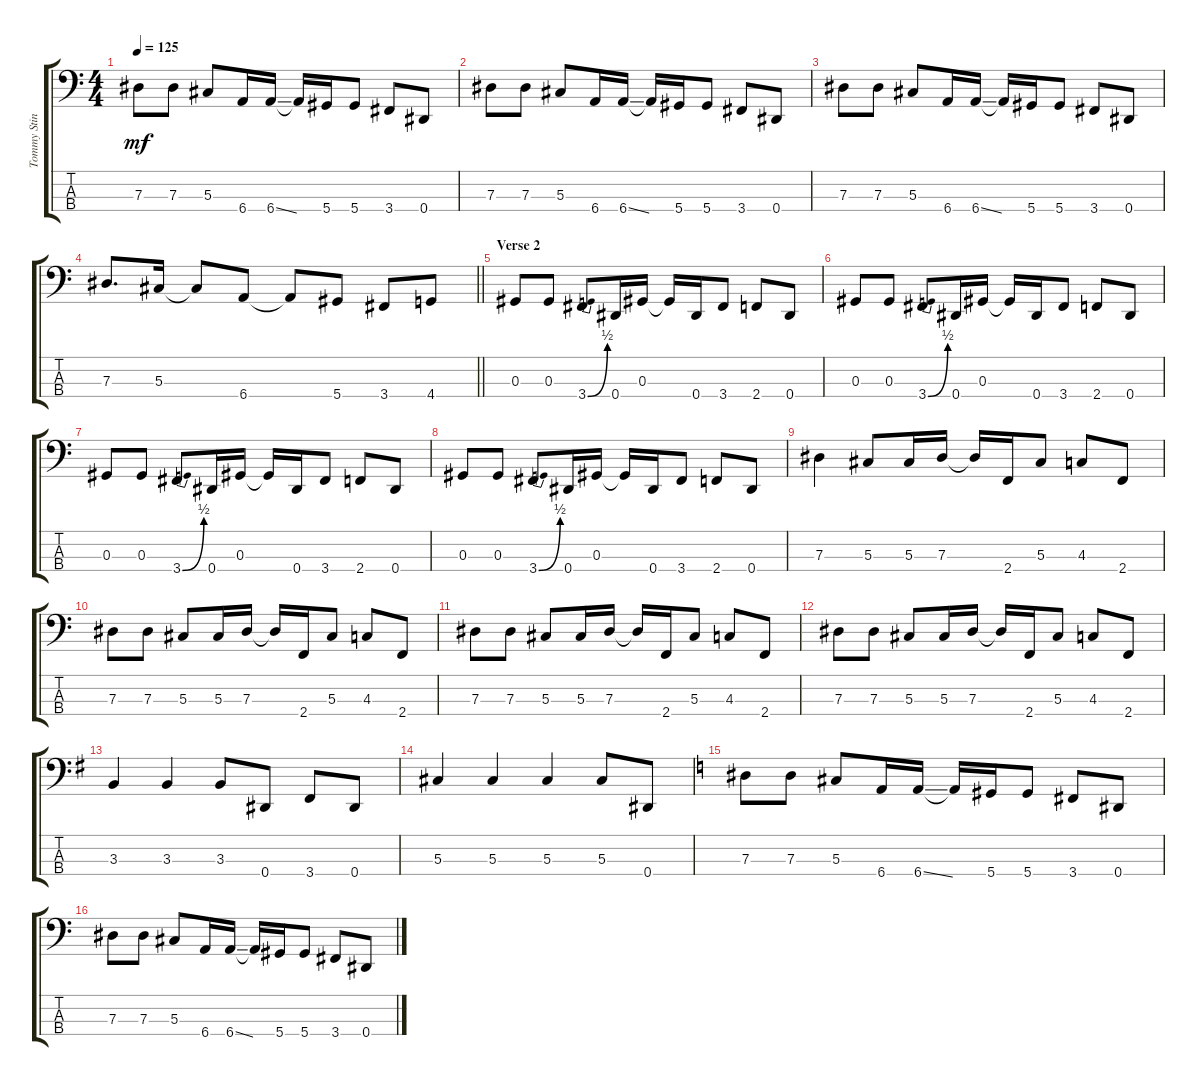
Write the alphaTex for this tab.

\track ("Tommy Stinson" "Tommy Stin") {instrument electricbasspick}
\staff {score tabs}
\tuning (Gb2 Db2 Ab1 Eb1) {hide}
\ts (4 4)
\tempo 125
\clef f4
\ks c
7.3.8{dy mf} 7.3.8 5.3.8 6.4.16 6.4{ss}.16 6.4{t}.16 5.4.16 5.4.8 3.4.8 0.4.8 |
7.3.8 7.3.8 5.3.8 6.4.16 6.4{ss}.16 6.4{t}.16 5.4.16 5.4.8 3.4.8 0.4.8 |
7.3.8 7.3.8 5.3.8 6.4.16 6.4{ss}.16 6.4{t}.16 5.4.16 5.4.8 3.4.8 0.4.8 |
\barLineRight lightlight
7.3.8{d} 5.3.16 5.3{t}.8 6.4.8 6.4{t}.8 5.4.8 3.4.8 4.4.8 |
\section ("" "Verse 2")
0.3.8 0.3.8 3.4{be (bend 0 0 60 2)}.8 0.4.16 0.3.16 0.3{t}.16 0.4.16 3.4.8 2.4.8 0.4.8 |
0.3.8 0.3.8 3.4{be (bend 0 0 60 2)}.8 0.4.16 0.3.16 0.3{t}.16 0.4.16 3.4.8 2.4.8 0.4.8 |
0.3.8 0.3.8 3.4{be (bend 0 0 60 2)}.8 0.4.16 0.3.16 0.3{t}.16 0.4.16 3.4.8 2.4.8 0.4.8 |
0.3.8 0.3.8 3.4{be (bend 0 0 60 2)}.8 0.4.16 0.3.16 0.3{t}.16 0.4.16 3.4.8 2.4.8 0.4.8 |
7.3.4 5.3.8 5.3.16 7.3.16 7.3{t}.16 2.4.16 5.3.8 4.3.8 2.4.8 |
7.3.8 7.3.8 5.3.8 5.3.16 7.3.16 7.3{t}.16 2.4.16 5.3.8 4.3.8 2.4.8 |
7.3.8 7.3.8 5.3.8 5.3.16 7.3.16 7.3{t}.16 2.4.16 5.3.8 4.3.8 2.4.8 |
7.3.8 7.3.8 5.3.8 5.3.16 7.3.16 7.3{t}.16 2.4.16 5.3.8 4.3.8 2.4.8 |
\ks g
3.3.4 3.3.4 3.3.8 0.4.8 3.4.8 0.4.8 |
5.3.4 5.3.4 5.3.4 5.3.8 0.4.8 |
\ks c
7.3.8 7.3.8 5.3.8 6.4.16 6.4{ss}.16 6.4{t}.16 5.4.16 5.4.8 3.4.8 0.4.8 |
7.3.8 7.3.8 5.3.8 6.4.16 6.4{ss}.16 6.4{t}.16 5.4.16 5.4.8 3.4.8 0.4.8
